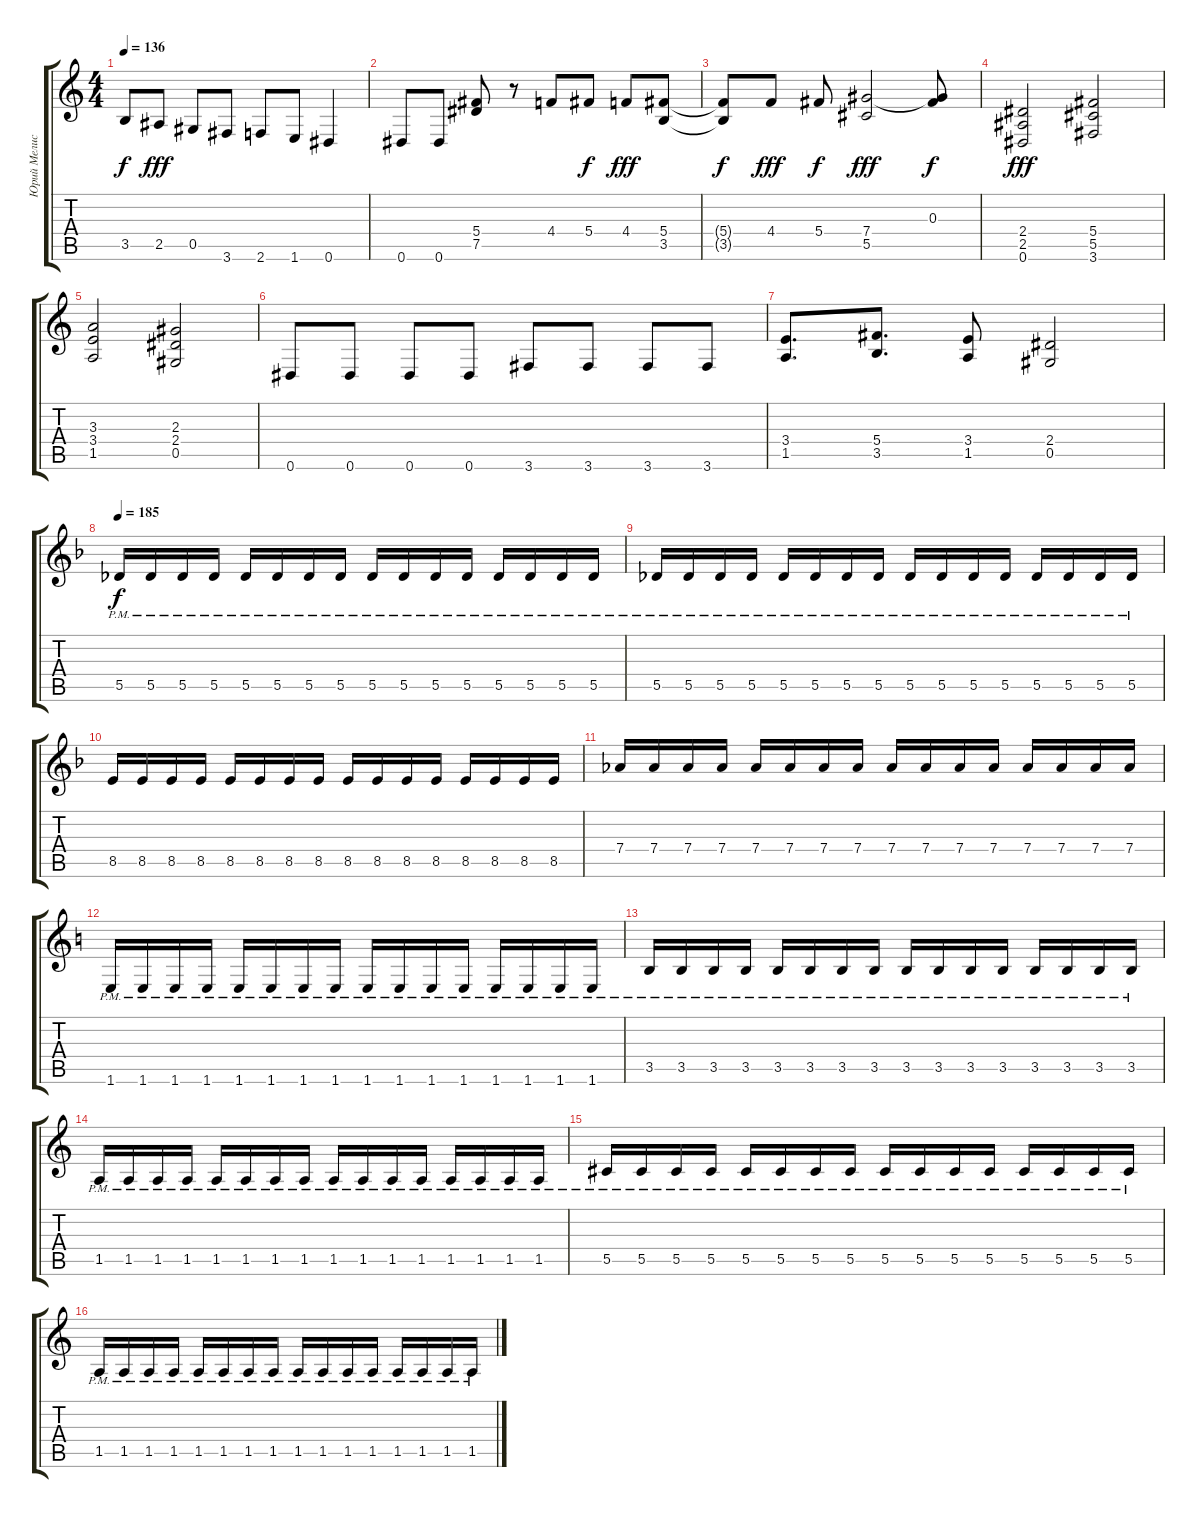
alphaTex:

\track ("Юрий Мелисов" "Юрий Мелис") {instrument distortionguitar}
\staff {score tabs}
\tuning (Eb4 Bb3 Gb3 Db3 Ab2 Eb2) {hide}
\ts (4 4)
\tempo 136
\clef g2
\ks c
3.5{t}.8{dy f} 2.5.8{dy fff} 0.5.8 3.6.8 2.6.8 1.6.8 0.6.4 |
0.6.8 0.6.8 (5.4 7.5).8 r.8 4.4.8 5.4.8{dy f} 4.4.8{dy fff} (5.4 3.5).8 |
(5.4{t} 3.5{t}).8{dy f} 4.4.8{dy fff} 5.4.8{dy f} (7.4 5.5).2{dy fff} (0.3 7.4{t}).8{dy f} |
(2.4 2.5 0.6).2{dy fff} (5.4 5.5 3.6).2 |
(3.3 3.4 1.5).2 (2.3 2.4 0.5).2 |
0.6.8 0.6.8 0.6.8 0.6.8 3.6.8 3.6.8 3.6.8 3.6.8 |
(3.4 1.5).8{d} (5.4 3.5).8{d} (3.4 1.5).8 (2.4 0.5).2 |
\tempo 185
\ks f
5.5{pm}.16{dy f} 5.5{pm}.16 5.5{pm}.16 5.5{pm}.16 5.5{pm}.16 5.5{pm}.16 5.5{pm}.16 5.5{pm}.16 5.5{pm}.16 5.5{pm}.16 5.5{pm}.16 5.5{pm}.16 5.5{pm}.16 5.5{pm}.16 5.5{pm}.16 5.5{pm}.16 |
5.5{pm}.16 5.5{pm}.16 5.5{pm}.16 5.5{pm}.16 5.5{pm}.16 5.5{pm}.16 5.5{pm}.16 5.5{pm}.16 5.5{pm}.16 5.5{pm}.16 5.5{pm}.16 5.5{pm}.16 5.5{pm}.16 5.5{pm}.16 5.5{pm}.16 5.5{pm}.16 |
8.5.16 8.5.16 8.5.16 8.5.16 8.5.16 8.5.16 8.5.16 8.5.16 8.5.16 8.5.16 8.5.16 8.5.16 8.5.16 8.5.16 8.5.16 8.5.16 |
7.4.16 7.4.16 7.4.16 7.4.16 7.4.16 7.4.16 7.4.16 7.4.16 7.4.16 7.4.16 7.4.16 7.4.16 7.4.16 7.4.16 7.4.16 7.4.16 |
\ks c
1.6{pm}.16 1.6{pm}.16 1.6{pm}.16 1.6{pm}.16 1.6{pm}.16 1.6{pm}.16 1.6{pm}.16 1.6{pm}.16 1.6{pm}.16 1.6{pm}.16 1.6{pm}.16 1.6{pm}.16 1.6{pm}.16 1.6{pm}.16 1.6{pm}.16 1.6{pm}.16 |
3.5{pm}.16 3.5{pm}.16 3.5{pm}.16 3.5{pm}.16 3.5{pm}.16 3.5{pm}.16 3.5{pm}.16 3.5{pm}.16 3.5{pm}.16 3.5{pm}.16 3.5{pm}.16 3.5{pm}.16 3.5{pm}.16 3.5{pm}.16 3.5{pm}.16 3.5{pm}.16 |
1.5{pm}.16 1.5{pm}.16 1.5{pm}.16 1.5{pm}.16 1.5{pm}.16 1.5{pm}.16 1.5{pm}.16 1.5{pm}.16 1.5{pm}.16 1.5{pm}.16 1.5{pm}.16 1.5{pm}.16 1.5{pm}.16 1.5{pm}.16 1.5{pm}.16 1.5{pm}.16 |
5.5{pm}.16 5.5{pm}.16 5.5{pm}.16 5.5{pm}.16 5.5{pm}.16 5.5{pm}.16 5.5{pm}.16 5.5{pm}.16 5.5{pm}.16 5.5{pm}.16 5.5{pm}.16 5.5{pm}.16 5.5{pm}.16 5.5{pm}.16 5.5{pm}.16 5.5{pm}.16 |
1.5{pm}.16 1.5{pm}.16 1.5{pm}.16 1.5{pm}.16 1.5{pm}.16 1.5{pm}.16 1.5{pm}.16 1.5{pm}.16 1.5{pm}.16 1.5{pm}.16 1.5{pm}.16 1.5{pm}.16 1.5{pm}.16 1.5{pm}.16 1.5{pm}.16 1.5{pm}.16
